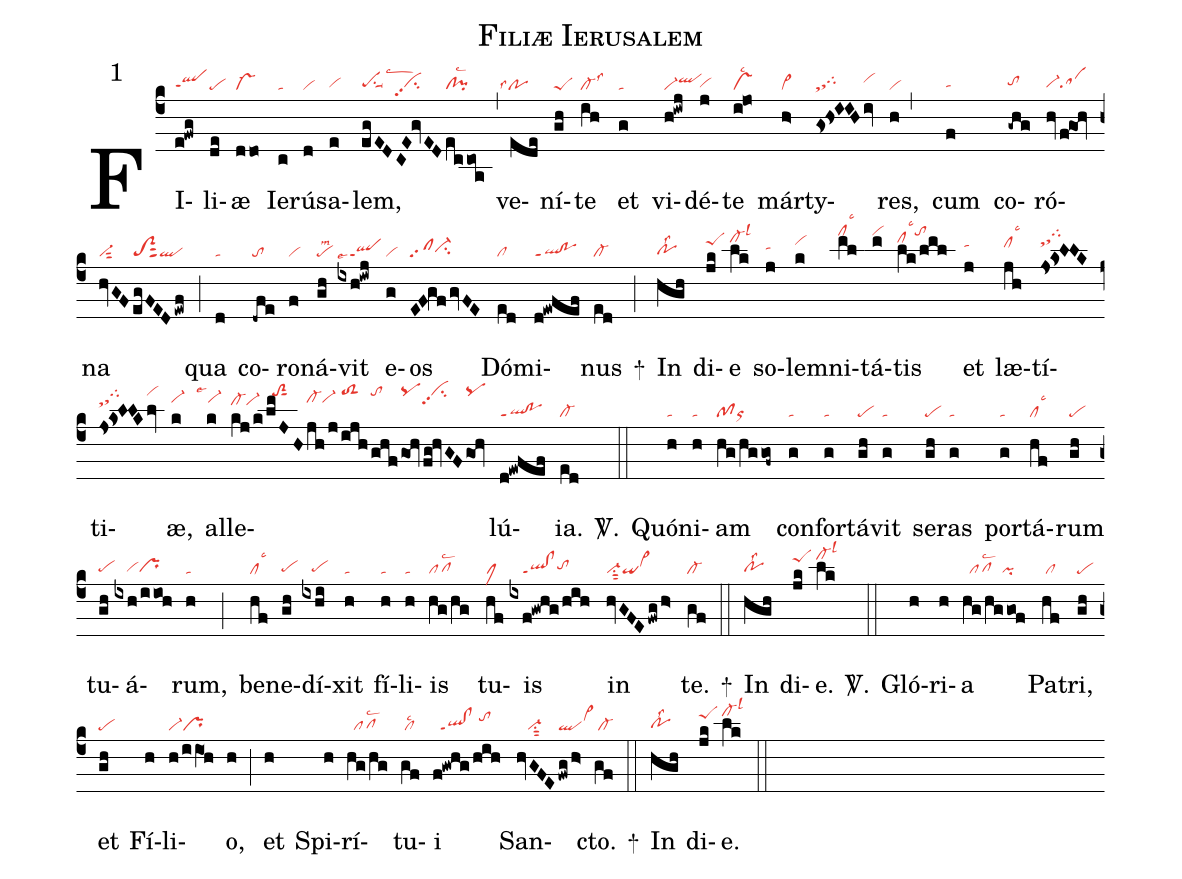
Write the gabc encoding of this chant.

name: Filiæ Ierusalem;
mode: 1;
nabc-lines: 1;
%%
(c4)
FI(e!fwg|qlhgppt1)li(de|pe)æ(ddo|vs-)
Ie(c|ta)rú(d|vi)sa(e|vihg)lem,(egED/|pehgsu1suu1lscw3|CE!gvED|vihgpp2su2|eccoa|cl!pilsc2) (,)
ve(ede|```polss4)ní(gh|peS)te(ih|cl-lss3) et(g|ta) vi(h!iwj|vi-qlhi)dé(j|vihg)te(i!jo|vslsc2)
már(h>|vi>)ty(gs!hs!I!IH|ststhgtghi|iv|vihi)res,(h,|vi) cum(f|tahg) co(-ghg|tohh)ró(hvf!gOh|vi-hgsahg)na(hvGF|vi-sut2|egFEDewf|toS2sut2ql) (;)
qua(d|ta) co(-dfe|to)ro(f|vi)ná(gh|pelsm2)vit(ixh!iwj|qlppt1lse7) e(g|vi)os(EF!gf/gvFE|sfci-hh) Dó(ed|cl)mi(d!ewfef|ql!poppt1)nus(ed|cl-) +(;)
In(hgh|pohglss2) di(jk|peShk)e(lk|cl-hllsl3) so(j|tahi)le(k|vihk)mni(ml|clhplsc3)tá(m|vihp)tis(lk/lml|clhllsc3tohp) et(j|tahj) læ(jh|clhjlsc3)tí(js!ks!L!LK|sthksthltghp)ti(js!ks!L!LK|sthksthltghp|lv|vihp)æ,(k|vi-hl) al(k|```vi-hllse1)le(kj/k/|cl-hkvi-hk|lmJH|//toS2hpsut1|jh/j/|cl-hlvi-hl|ijh/|toS2hp|ghf|tohp|gOh|pqhp|fg!hvGF|vihppp2su2|gOh|pqhp)lú(d!ewfef|ql!poppt1)ia.(ed|cl-) <sp>V/</sp>.(::)
Quó(h|ta)ni(h|ta)am(hg/hggof~|pfor) con(g|ta)for(g|ta)tá(gh|pe)vit(g|ta) se(gh|pe)ras(g|ta) por(g|ta)tá(hf|cllsc3)rum(gh|pe) tu(gh|pehg)á(ixh/iioh|////vihgprhg)rum,(h|ta) (;)
be(hf|cllsc3)ne(gh|pehg)dí(ixhi|///pehg)xit(h|ta) fí(h|ta)li(h|ta)is(hg/hg|pflsc2) tu(hf|clM)is(ixf!gwhg/hih|////ql!clppt1tohh) in(hvGFEfwg/h>|vi-su1sut2qivi>hi) te.(gf|cl-) +(::)
In(hgh|pohglss2) di(jk|peShk)e.(lk|cl-hllsl3) <sp>V/</sp>.(::)
Gló(h)ri(h)a(hg/hggof|//pflsc2/pi) Pa(hf|/cl)tri,(gh|pe) et(gh|pe) Fí(h)li(h/iiO1h|vi-pr)o,(h) (;)
et(h) Spi(h)rí(hg/hg|//pflsc2)tu(gf|/cllsc2)i(f!gwhg/hih|//ql!clppt1/tohj) San(hvGFE|///vi-su1sut2|fwg/h>|qlvi>hj)cto.(gf|/cl-) +(::)
In(hgh|pohglss2) di(jk|peShk)e.(lk|cl-hllsl3) (::)
